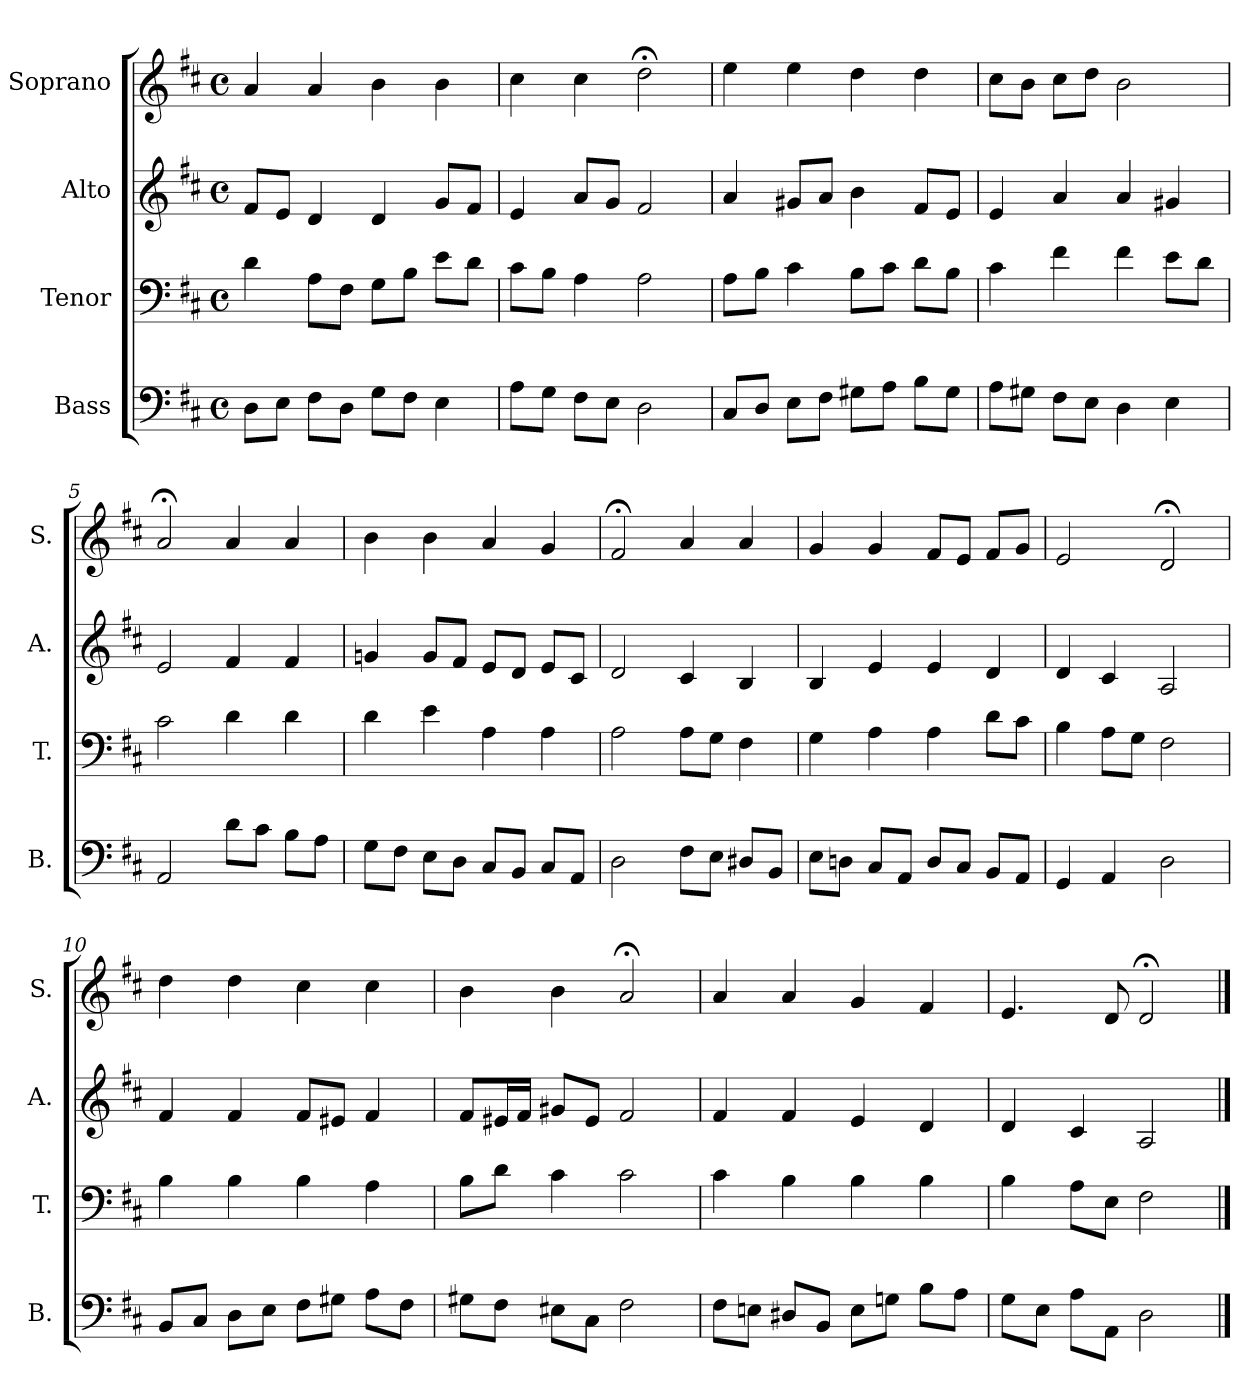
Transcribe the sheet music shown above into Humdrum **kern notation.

**kern	**kern	**kern	**kern
*part4	*part3	*part2	*part1
*staff4	*staff3	*staff2	*staff1
*I"Bass	*I"Tenor	*I"Alto	*I"Soprano
*I'B.	*I'T.	*I'A.	*I'S.
*clefF4	*clefF4	*clefG2	*clefG2
*k[f#c#]	*k[f#c#]	*k[f#c#]	*k[f#c#]
*D:	*D:	*D:	*D:
*M4/4	*M4/4	*M4/4	*M4/4
*met(c)	*met(c)	*met(c)	*met(c)
=1	=1	=1	=1
8D\L	4d\	8f#/L	4a/
8E\J	.	8e/J	.
8F#\L	8A\L	4d/	4a/
8D\J	8F#\J	.	.
8G\L	8G\L	4d/	4b\
8F#\J	8B\J	.	.
4E\	8e\L	8g/L	4b\
.	8d\J	8f#/J	.
=2	=2	=2	=2
8A\L	8c#\L	4e/	4cc#\
8G\J	8B\J	.	.
8F#\L	4A\	8a/L	4cc#\
8E\J	.	8g/J	.
2D\	2A\	2f#/	2dd;<\
=3	=3	=3	=3
8C#/L	8A\L	4a/	4ee\
8D/J	8B\J	.	.
8E\L	4c#\	8g#X/L	4ee\
8F#\J	.	8a/J	.
8G#X\L	8B\L	4b\	4dd\
8A\J	8c#\J	.	.
8B\L	8d\L	8f#/L	4dd\
8G#\J	8B\J	8e/J	.
=4	=4	=4	=4
8A\L	4c#\	4e/	8cc#\L
8G#X\J	.	.	8b\J
8F#\L	4f#\	4a/	8cc#\L
8E\J	.	.	8dd\J
4D\	4f#\	4a/	2b\
4E\	8e\L	4g#X/	.
.	8d\J	.	.
!!LO:LB:g=z
=5	=5	=5	=5
2AA/	2c#\	2e/	2a;</
8d\L	4d\	4f#/	4a/
8c#\J	.	.	.
8B\L	4d\	4f#/	4a/
8A\J	.	.	.
=6	=6	=6	=6
8G\L	4d\	4gn/	4b\
8F#\J	.	.	.
8E\L	4e\	8g/L	4b\
8D\J	.	8f#/J	.
8C#/L	4A\	8e/L	4a/
8BB/J	.	8d/J	.
8C#/L	4A\	8e/L	4g/
8AA/J	.	8c#/J	.
=7	=7	=7	=7
2D\	2A\	2d/	2f#;</
8F#\L	8A\L	4c#/	4a/
8E\J	8G\J	.	.
8D#X/L	4F#\	4B/	4a/
8BB/J	.	.	.
=8	=8	=8	=8
8E\L	4G\	4B/	4g/
8Dn\J	.	.	.
8C#/L	4A\	4e/	4g/
8AA/J	.	.	.
8D/L	4A\	4e/	8f#/L
8C#/J	.	.	8e/J
8BB/L	8d\L	4d/	8f#/L
8AA/J	8c#\J	.	8g/J
=9	=9	=9	=9
4GG/	4B\	4d/	2e/
4AA/	8A\L	4c#/	.
.	8G\J	.	.
2D\	2F#\	2A/	2d;</
!!LO:LB:g=z
=10	=10	=10	=10
8BB/L	4B\	4f#/	4dd\
8C#/J	.	.	.
8D\L	4B\	4f#/	4dd\
8E\J	.	.	.
8F#\L	4B\	8f#/L	4cc#\
8G#X\J	.	8e#X/J	.
8A\L	4A\	4f#/	4cc#\
8F#\J	.	.	.
=11	=11	=11	=11
8G#X\L	8B\L	8f#/L	4b\
8F#\J	8d\J	16e#X/L	.
.	.	16f#/JJ	.
8E#X\L	4c#\	8g#X/L	4b\
8C#\J	.	8e#/J	.
2F#\	2c#\	2f#/	2a;</
=12	=12	=12	=12
8F#\L	4c#\	4f#/	4a/
8En\J	.	.	.
8D#X/L	4B\	4f#/	4a/
8BB/J	.	.	.
8E\L	4B\	4e/	4g/
8Gn\J	.	.	.
8B\L	4B\	4d/	4f#/
8A\J	.	.	.
=13	=13	=13	=13
8G\L	4B\	4d/	4.e/
8E\J	.	.	.
8A\L	8A\L	4c#/	.
8AA\J	8E\J	.	8d/
2D\	2F#\	2A/	2d;</
==	==	==	==
*-	*-	*-	*-
